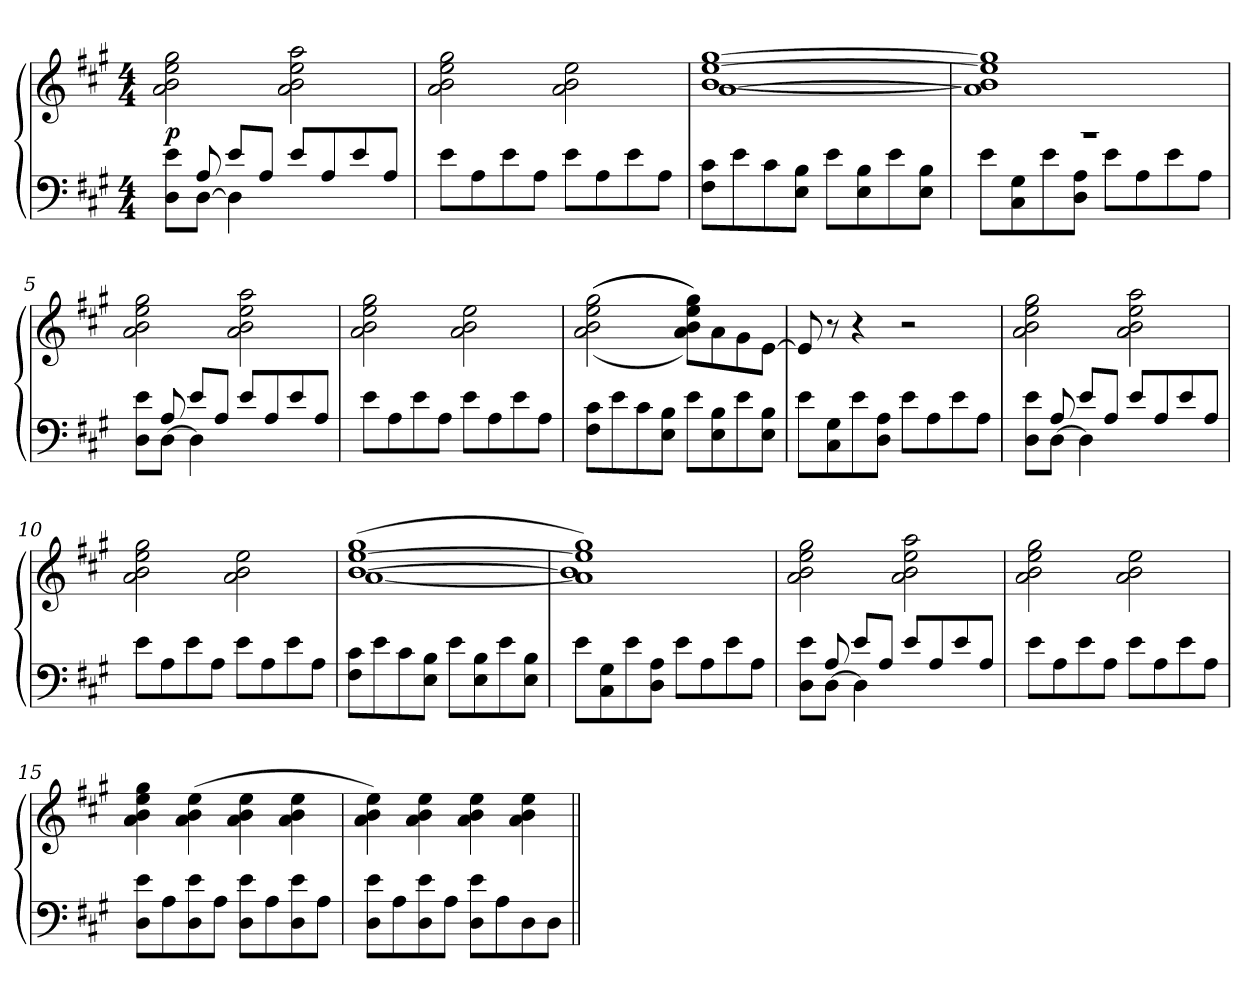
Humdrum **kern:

**kern	**kern	**dynam
*part1	*part1	*part1
*staff2	*staff1	*staff1/2
*clefF4	*clefG2	*
*k[f#c#g#]	*k[f#c#g#]	*
*M4/4	*M4/4	*
*MM120	*MM120	*
=1	=1	=1
*^	*	*
!	!	!	!LO:DY:b
8D\ 8e\L	8ryy	2a\ 2b\ 2ee\ 2gg#\	p
[8D\J	8A/	.	.
4D\]	8e/L	.	.
.	8A/J	.	.
8e/L	2ryy	2a\ 2b\ 2ee\ 2aa\	.
8A/	.	.	.
8e/	.	.	.
8A/J	.	.	.
*v	*v	*	*
=2	=2	=2
8e\L	2a\ 2b\ 2ee\ 2gg#\	.
8A\	.	.
8e\	.	.
8A\J	.	.
8e\L	2a\ 2b\ 2ee\	.
8A\	.	.
8e\	.	.
8A\J	.	.
=3	=3	=3
*	*^	*
*	*	*^	*
8F#\ 8c#\L	[1ee [1gg#	[1b	[1a	.
8e\	.	.	.	.
8c#\	.	.	.	.
8E\ 8B\J	.	.	.	.
8e\L	.	.	.	.
8E\ 8B\	.	.	.	.
8e\	.	.	.	.
8E\ 8B\J	.	.	.	.
*	*v	*v	*v	*
=4	=4	=4
*^	*	*
1r	8e\L	1a] 1b] 1ee] 1gg#]	.
.	8C#\ 8G#\	.	.
.	8e\	.	.
.	8D\ 8A\J	.	.
.	8e\L	.	.
.	8A\	.	.
.	8e\	.	.
.	8A\J	.	.
!!LO:LB:g=z
=5	=5	=5	=5
8D\ 8e\L	8ryy	2a\ 2b\ 2ee\ 2gg#\	.
[8D\J	8A/	.	.
4D\]	8e/L	.	.
.	8A/J	.	.
8e/L	2ryy	2a\ 2b\ 2ee\ 2aa\	.
8A/	.	.	.
8e/	.	.	.
8A/J	.	.	.
*v	*v	*	*
=6	=6	=6
8e\L	2a\ 2b\ 2ee\ 2gg#\	.
8A\	.	.
8e\	.	.
8A\J	.	.
8e\L	2a\ 2b\ 2ee\	.
8A\	.	.
8e\	.	.
8A\J	.	.
=7	=7	=7
8F#\ 8c#\L	(>(>(>2a\ 2b\ 2ee\ 2gg#\	.
8e\	.	.
8c#\	.	.
8E\ 8B\J	.	.
8e\L	8a\ 8b\ 8ee\ 8gg#\L)))	.
8E\ 8B\	8a\	.
8e\	8g#\	.
8E\ 8B\J	[8e\J	.
=8	=8	=8
8e\L	8e/]	.
8C#\ 8G#\	8r	.
8e\	4r	.
8D\ 8A\J	.	.
8e\L	2r	.
8A\	.	.
8e\	.	.
8A\J	.	.
!!LO:LB:g=z
=9	=9	=9
*^	*	*
8D\ 8e\L	8ryy	2a\ 2b\ 2ee\ 2gg#\	.
[8D\J	8A/	.	.
4D\]	8e/L	.	.
.	8A/J	.	.
8e/L	2ryy	2a\ 2b\ 2ee\ 2aa\	.
8A/	.	.	.
8e/	.	.	.
8A/J	.	.	.
*v	*v	*	*
=10	=10	=10
8e\L	2a\ 2b\ 2ee\ 2gg#\	.
8A\	.	.
8e\	.	.
8A\J	.	.
8e\L	2a\ 2b\ 2ee\	.
8A\	.	.
8e\	.	.
8A\J	.	.
=11	=11	=11
*	*^	*
8F#\ 8c#\L	(>[1b [1ee 1gg#	[1a	.
8e\	.	.	.
8c#\	.	.	.
8E\ 8B\J	.	.	.
8e\L	.	.	.
8E\ 8B\	.	.	.
8e\	.	.	.
8E\ 8B\J	.	.	.
=12	=12	=12	=12
8e\L	1a] 1ee] 1gg#)	1b]	.
8C#\ 8G#\	.	.	.
8e\	.	.	.
8D\ 8A\J	.	.	.
8e\L	.	.	.
8A\	.	.	.
8e\	.	.	.
8A\J	.	.	.
*	*v	*v	*
!!LO:LB:g=z
=13	=13	=13
*^	*	*
8D\ 8e\L	8ryy	2a\ 2b\ 2ee\ 2gg#\	.
[8D\J	8A/	.	.
4D\]	8e/L	.	.
.	8A/J	.	.
8e/L	2ryy	2a\ 2b\ 2ee\ 2aa\	.
8A/	.	.	.
8e/	.	.	.
8A/J	.	.	.
*v	*v	*	*
=14	=14	=14
8e\L	2a\ 2b\ 2ee\ 2gg#\	.
8A\	.	.
8e\	.	.
8A\J	.	.
8e\L	2a\ 2b\ 2ee\	.
8A\	.	.
8e\	.	.
8A\J	.	.
=15	=15	=15
8D\ 8e\L	4a\ 4b\ 4ee\ 4gg#\	.
8A\	.	.
8D\ 8e\	(<4a\ 4b\ 4ee\	.
8A\J	.	.
8D\ 8e\L	4a\ 4b\ 4ee\	.
8A\	.	.
8D\ 8e\	4a\ 4b\ 4ee\	.
8A\J	.	.
=16	=16	=16
8D\ 8e\L	4a\ 4b\ 4ee\)	.
8A\	.	.
8D\ 8e\	4a\ 4b\ 4ee\	.
8A\J	.	.
8D\ 8e\L	4a\ 4b\ 4ee\	.
8A\	.	.
8D\	4a\ 4b\ 4ee\	.
8D\J	.	.
=||	=||	=||
*-	*-	*-
